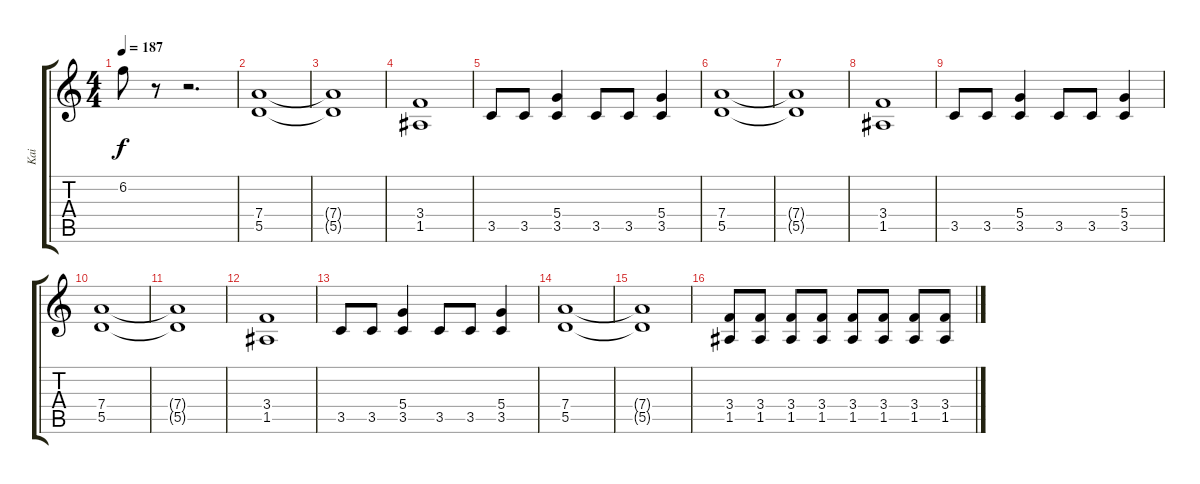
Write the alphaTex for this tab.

\track ("Kai" "Kai") {instrument overdrivenguitar}
\staff {score tabs}
\tuning (E4 B3 G3 D3 A2 E2) {hide}
\ts (4 4)
\tempo 187
\clef g2
\ks c
6.2{t}.8{dy f} r.8 r.2{d} |
(7.4 5.5).1 |
(7.4{t} 5.5{t}).1 |
(3.4 1.5).1 |
3.5.8 3.5.8 (5.4 3.5).4 3.5.8 3.5.8 (5.4 3.5).4 |
(7.4 5.5).1 |
(7.4{t} 5.5{t}).1 |
(3.4 1.5).1 |
3.5.8 3.5.8 (5.4 3.5).4 3.5.8 3.5.8 (5.4 3.5).4 |
(7.4 5.5).1 |
(7.4{t} 5.5{t}).1 |
(3.4 1.5).1 |
3.5.8 3.5.8 (5.4 3.5).4 3.5.8 3.5.8 (5.4 3.5).4 |
(7.4 5.5).1 |
(7.4{t} 5.5{t}).1 |
(3.4 1.5).8 (3.4 1.5).8 (3.4 1.5).8 (3.4 1.5).8 (3.4 1.5).8 (3.4 1.5).8 (3.4 1.5).8 (3.4 1.5).8
